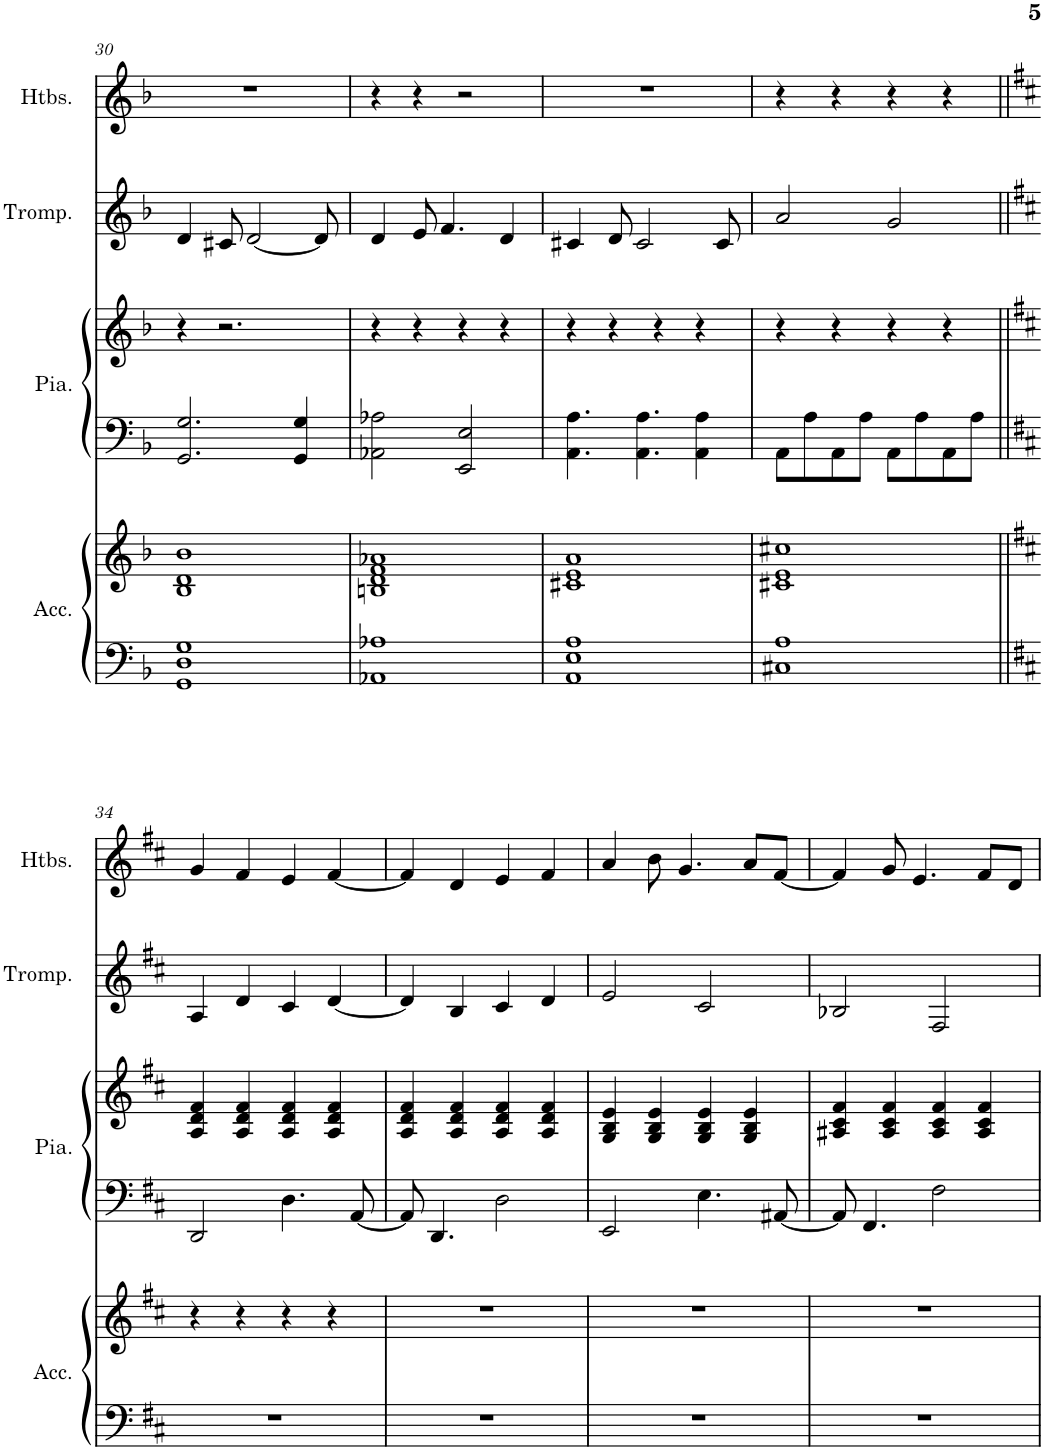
**kern	**kern	**kern	**kern	**kern	**kern
*part4	*part4	*part3	*part3	*part2	*part1
*staff6	*staff5	*staff4	*staff3	*staff2	*staff1
*I"Accordéon	*	*I"Piano à queue	*	*I"Trompette	*I"Hautbois
*I'Acc.	*	*I'Pia.	*	*I'Tromp.	*I'Htbs.
!!LO:PB:g=z
*clefF4	*clefG2	*clefF4	*clefG2	*clefG2	*clefG2
*	*	*	*	*Trd1c2	*
*k[b-]	*k[b-]	*k[b-]	*k[b-]	*k[b-]	*k[b-]
*M4/4	*M4/4	*M4/4	*M4/4	*M4/4	*M4/4
=30	=30	=30	=30	=30	=30
1GG 1D 1G	1B- 1d 1b-	2.GG/ 2.G/	4r	4d/	1r
.	.	.	2.r	8c#X/	.
.	.	.	.	[2d/	.
.	.	4GG/ 4G/	.	.	.
.	.	.	.	8d/]	.
=31	=31	=31	=31	=31	=31
1AA-X 1A-X	1Bn 1d 1f 1a-X	2AA-X\ 2A-X\	4r	4d/	4r
.	.	.	4r	8e/	4r
.	.	.	.	4.f/	.
.	.	2EE/ 2E/	4r	.	2r
.	.	.	4r	4d/	.
=32	=32	=32	=32	=32	=32
1AA 1E 1A	1c#X 1e 1a	4.AA\ 4.A\	4r	4c#X/	1r
.	.	.	4r	8d/	.
.	.	4.AA\ 4.A\	.	2c#/	.
.	.	.	4r	.	.
.	.	4AA\ 4A\	4r	.	.
.	.	.	.	8c#/	.
=33	=33	=33	=33	=33	=33
1C#X 1A	1c#X 1e 1cc#X	8AA\L	4r	2a/	4r
.	.	8A\	.	.	.
.	.	8AA\	4r	.	4r
.	.	8A\J	.	.	.
.	.	8AA\L	4r	2g/	4r
.	.	8A\	.	.	.
.	.	8AA\	4r	.	4r
.	.	8A\J	.	.	.
!!LO:LB:g=z
=34||	=34||	=34||	=34||	=34||	=34||
*k[f#c#]	*k[f#c#]	*k[f#c#]	*k[f#c#]	*k[f#c#]	*k[f#c#]
1r	4r	2DD/	4A/ 4d/ 4f#/	4A/	4g/
.	4r	.	4A/ 4d/ 4f#/	4d/	4f#/
.	4r	4.D\	4A/ 4d/ 4f#/	4c#/	4e/
.	4r	.	4A/ 4d/ 4f#/	[4d/	[4f#/
.	.	[8AA/	.	.	.
=35	=35	=35	=35	=35	=35
1r	1r	8AA/]	4A/ 4d/ 4f#/	4d/]	4f#/]
.	.	4.DD/	.	.	.
.	.	.	4A/ 4d/ 4f#/	4B/	4d/
.	.	2D\	4A/ 4d/ 4f#/	4c#/	4e/
.	.	.	4A/ 4d/ 4f#/	4d/	4f#/
=36	=36	=36	=36	=36	=36
1r	1r	2EE/	4G/ 4B/ 4e/	2e/	4a/
.	.	.	4G/ 4B/ 4e/	.	8b\
.	.	.	.	.	4.g/
.	.	4.E\	4G/ 4B/ 4e/	2c#/	.
.	.	.	4G/ 4B/ 4e/	.	8a/L
.	.	[8AA#X/	.	.	[8f#/J
=37	=37	=37	=37	=37	=37
1r	1r	8AA#/]	4A#X/ 4c#/ 4f#/	2B-X/	4f#/]
.	.	4.FF#/	.	.	.
.	.	.	4A#/ 4c#/ 4f#/	.	8g/
.	.	.	.	.	4.e/
.	.	2F#\	4A#/ 4c#/ 4f#/	2F#/	.
.	.	.	4A#/ 4c#/ 4f#/	.	8f#/L
.	.	.	.	.	8d/J
=	=	=	=	=	=
*-	*-	*-	*-	*-	*-
